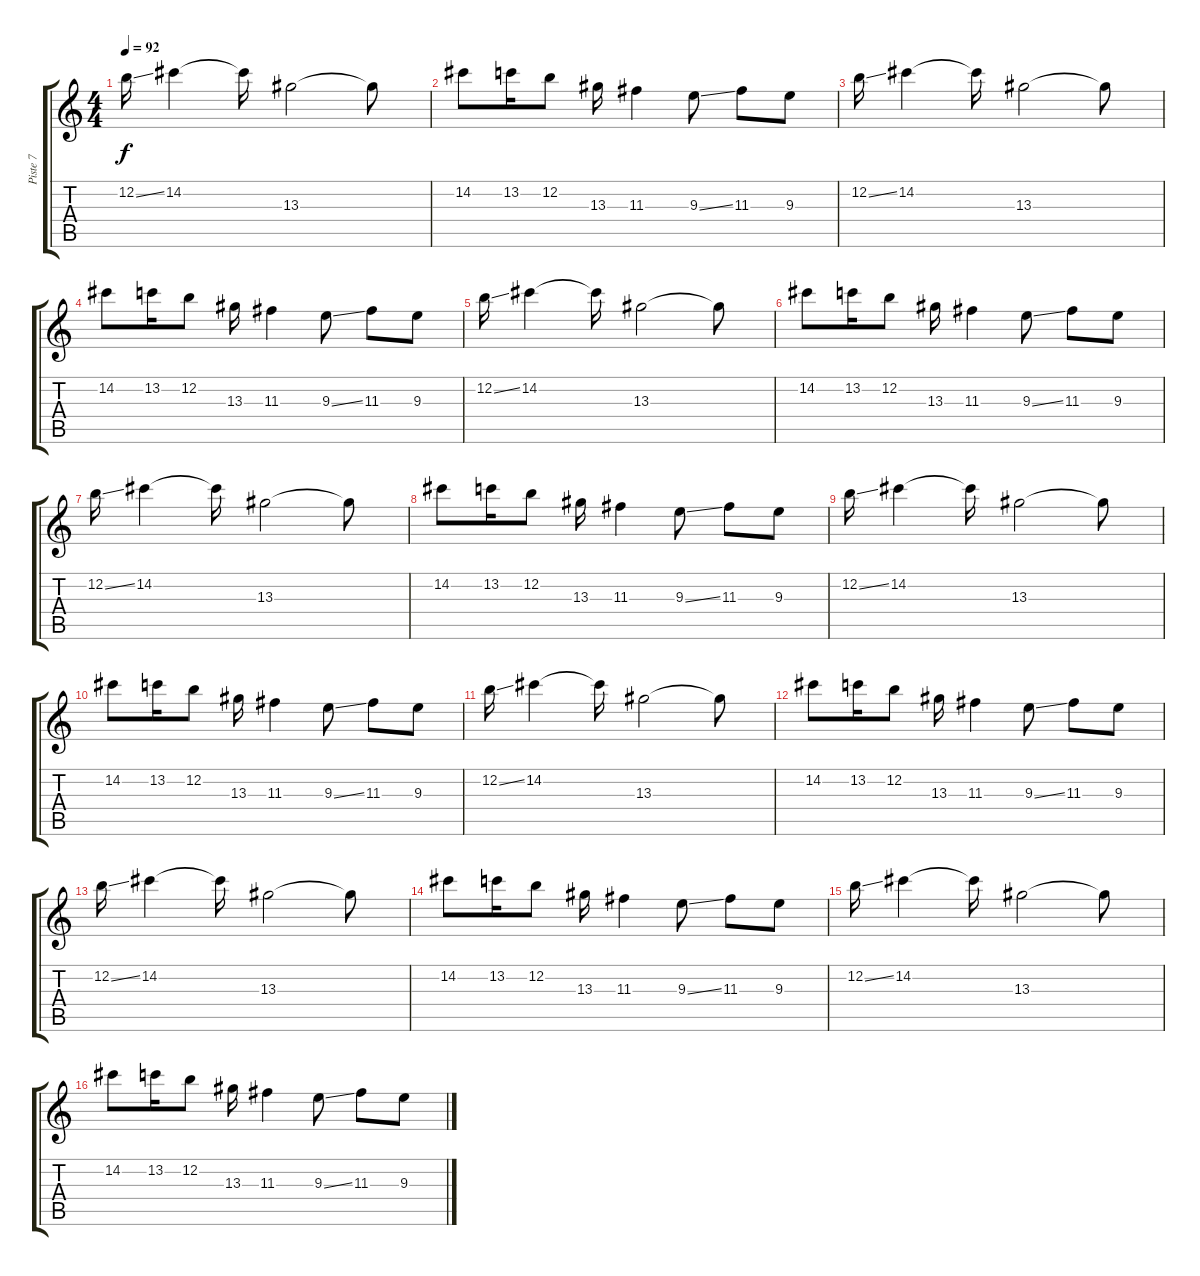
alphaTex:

\track ("Piste 7" "Piste 7") {instrument distortionguitar}
\staff {score tabs}
\tuning (E4 B3 G3 D3 A2 E2) {hide}
\ts (4 4)
\tempo 92
\clef g2
\ks c
12.2{ss}.16{dy f} 14.2.4 14.2{t}.16 13.3.2 13.3{t}.8 |
14.2.8 13.2.16 12.2.8 13.3.16 11.3.4 9.3{ss}.8 11.3.8 9.3.8 |
12.2{ss}.16 14.2.4 14.2{t}.16 13.3.2 13.3{t}.8 |
14.2.8 13.2.16 12.2.8 13.3.16 11.3.4 9.3{ss}.8 11.3.8 9.3.8 |
12.2{ss}.16 14.2.4 14.2{t}.16 13.3.2 13.3{t}.8 |
14.2.8 13.2.16 12.2.8 13.3.16 11.3.4 9.3{ss}.8 11.3.8 9.3.8 |
12.2{ss}.16 14.2.4 14.2{t}.16 13.3.2 13.3{t}.8 |
14.2.8 13.2.16 12.2.8 13.3.16 11.3.4 9.3{ss}.8 11.3.8 9.3.8 |
12.2{ss}.16 14.2.4 14.2{t}.16 13.3.2 13.3{t}.8 |
14.2.8 13.2.16 12.2.8 13.3.16 11.3.4 9.3{ss}.8 11.3.8 9.3.8 |
12.2{ss}.16 14.2.4 14.2{t}.16 13.3.2 13.3{t}.8 |
14.2.8 13.2.16 12.2.8 13.3.16 11.3.4 9.3{ss}.8 11.3.8 9.3.8 |
12.2{ss}.16 14.2.4 14.2{t}.16 13.3.2 13.3{t}.8 |
14.2.8 13.2.16 12.2.8 13.3.16 11.3.4 9.3{ss}.8 11.3.8 9.3.8 |
12.2{ss}.16 14.2.4 14.2{t}.16 13.3.2 13.3{t}.8 |
14.2.8 13.2.16 12.2.8 13.3.16 11.3.4 9.3{ss}.8 11.3.8 9.3.8
